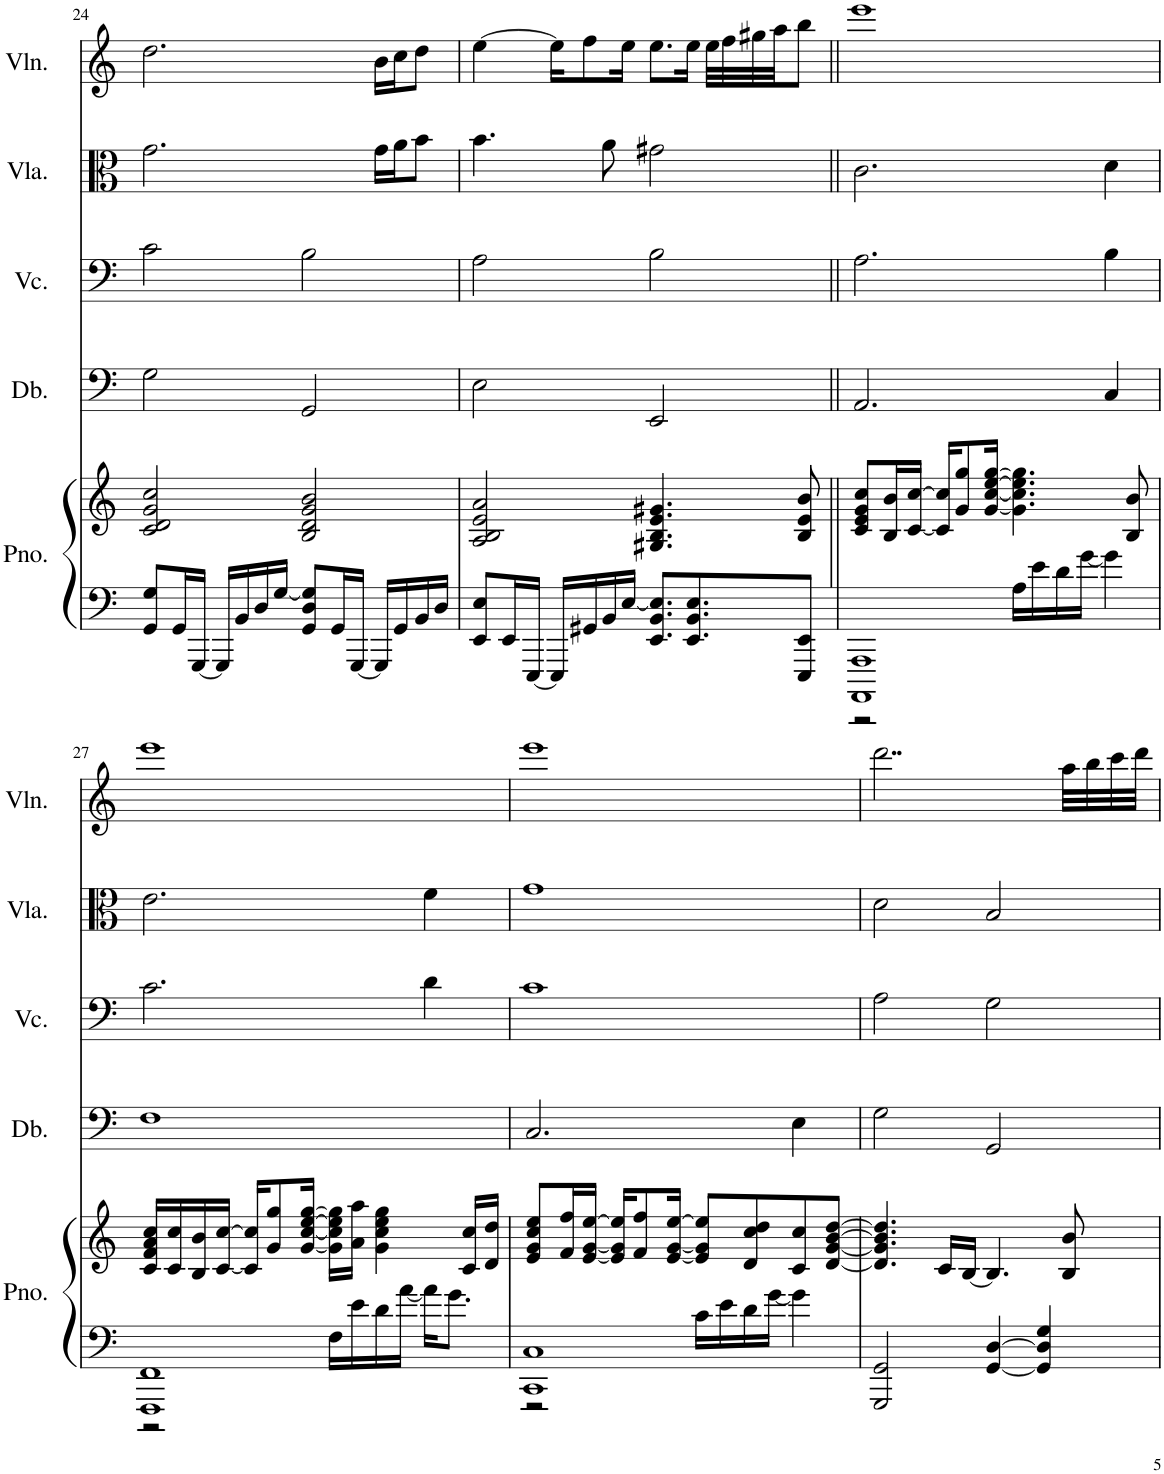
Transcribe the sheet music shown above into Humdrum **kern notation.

**kern	**kern	**kern	**kern	**kern	**kern
*part5	*part5	*part4	*part3	*part2	*part1
*staff6	*staff5	*staff4	*staff3	*staff2	*staff1
*I"Piano	*	*I"Double Bass	*I"Violoncello	*I"Viola	*I"Violin
*I'Pno.	*	*I'Db.	*I'Vc.	*I'Vla.	*I'Vln.
!!LO:PB:g=z
*clefF4	*clefG2	*clefF4	*clefF4	*clefC3	*clefG2
*	*	*Trd7c12	*	*	*
*k[]	*k[]	*k[]	*k[]	*k[]	*k[]
*M4/4	*M4/4	*M4/4	*M4/4	*M4/4	*M4/4
=24	=24	=24	=24	=24	=24
8GG/ 8G/L	2c/ 2d/ 2g/ 2cc/	2G\	2c\	2.g\	2.dd\
16GG/L	.	.	.	.	.
[16GGG/JJ	.	.	.	.	.
16GGG/LL]	.	.	.	.	.
16BB/	.	.	.	.	.
16D/	.	.	.	.	.
[16G/JJ	.	.	.	.	.
8GG/ 8D/ 8G/]L	2B/ 2d/ 2g/ 2b/	2GG/	2B\	.	.
16GG/L	.	.	.	.	.
[16GGG/JJ	.	.	.	.	.
16GGG/LL]	.	.	.	16g\LL	16b\LL
16GG/	.	.	.	16a\J	16cc\J
16BB/	.	.	.	8b\J	8dd\J
16D/JJ	.	.	.	.	.
=25	=25	=25	=25	=25	=25
8EE/ 8E/L	2A/ 2B/ 2e/ 2a/	2E\	2A\	4.b\	[4ee\
16EE/L	.	.	.	.	.
[16EEE/JJ	.	.	.	.	.
16EEE/LL]	.	.	.	.	16ee\KL]
16GG#X/	.	.	.	.	8ff\
16BB/	.	.	.	8a\	.
[16E/JJ	.	.	.	.	16ee\Jk
8.EE/ 8.BB/ 8.E/]L	4.G#X/ 4.B/ 4.e/ 4.g#X/	2EE/	2B\	2g#X\	8.ee\L
8.EE/ 8.BB/ 8.E/	.	.	.	.	16ee\Jk
.	.	.	.	.	32ee\LLL
.	.	.	.	.	32ff\
.	.	.	.	.	32gg#X\
.	.	.	.	.	32aa\JJ
8EEE/ 8EE/J	8B/ 8e/ 8b/	.	.	.	8bb\J
=26||	=26||	=26||	=26||	=26||	=26||
*^	*	*	*	*	*
1AAAA 1AAA	2r	8c/ 8e/ 8g/ 8cc/L	2.AA/	2.A\	2.c\	1eee
.	.	16B/ 16b/L	.	.	.	.
.	.	[16c/ [16cc/JJ	.	.	.	.
.	.	16c/] 16cc/]KL	.	.	.	.
.	.	8g/ 8gg/	.	.	.	.
.	.	[16g/ [16cc/ [16ee/ [16gg/Jk	.	.	.	.
.	16A\LL	4.g\] 4.cc\] 4.ee\] 4.gg\]	.	.	.	.
.	16e\	.	.	.	.	.
.	16d\	.	.	.	.	.
.	[16g\JJ	.	.	.	.	.
.	4g\]	.	4C/	4B\	4d\	.
.	.	8B/ 8b/	.	.	.	.
!!LO:LB:g=z
=27	=27	=27	=27	=27	=27	=27
1FFF 1FF	2r	16c/ 16f/ 16a/ 16cc/LL	1F	2.c\	2.e\	1eee
.	.	16c/ 16cc/	.	.	.	.
.	.	16B/ 16b/	.	.	.	.
.	.	[16c/ [16cc/JJ	.	.	.	.
.	.	16c/] 16cc/]KL	.	.	.	.
.	.	8g/ 8gg/	.	.	.	.
.	.	[16g/ [16cc/ [16ee/ [16gg/Jk	.	.	.	.
.	16F\LL	16g\] 16cc\] 16ee\] 16gg\]LL	.	.	.	.
.	16e\	16a\ 16aa\JJ	.	.	.	.
.	16d\	4g\ 4cc\ 4ee\ 4gg\	.	.	.	.
.	[16a\JJ	.	.	.	.	.
.	16a\KL]	.	.	4d\	4f\	.
.	8.g\J	.	.	.	.	.
.	.	16c/ 16cc/LL	.	.	.	.
.	.	16d/ 16dd/JJ	.	.	.	.
=28	=28	=28	=28	=28	=28	=28
1CC 1C	2r	8e/ 8g/ 8cc/ 8ee/L	2.C/	1c	1g	1eee
.	.	16f/ 16ff/L	.	.	.	.
.	.	[16e/ [16g/ [16ee/JJ	.	.	.	.
.	.	16e/] 16g/] 16ee/]KL	.	.	.	.
.	.	8f/ 8ff/	.	.	.	.
.	.	[16e/ [16g/ [16ee/Jk	.	.	.	.
.	16c\LL	8e/] 8g/] 8ee/]L	.	.	.	.
.	16e\	.	.	.	.	.
.	16d\	8d/ 8cc/ 8dd/	.	.	.	.
.	[16g\JJ	.	.	.	.	.
.	4g\]	8c/ 8cc/	4E\	.	.	.
.	.	[8d/ [8g/ [8b/ [8dd/J	.	.	.	.
*v	*v	*	*	*	*	*
=29	=29	=29	=29	=29	=29
2GGG/ 2GG/	4.d/] 4.g/] 4.b/] 4.dd/]	2G\	2A\	2d\	2..ddd\
.	16c/LL	.	.	.	.
.	[16B/JJ	.	.	.	.
[4GG/ [4D/	4.B/]	2GG/	2G\	2B/	.
4GG/] 4D/] 4G/	.	.	.	.	.
.	8B/ 8b/	.	.	.	32aa\LLL
.	.	.	.	.	32bb\
.	.	.	.	.	32ccc\
.	.	.	.	.	32ddd\JJJ
=	=	=	=	=	=
*-	*-	*-	*-	*-	*-
